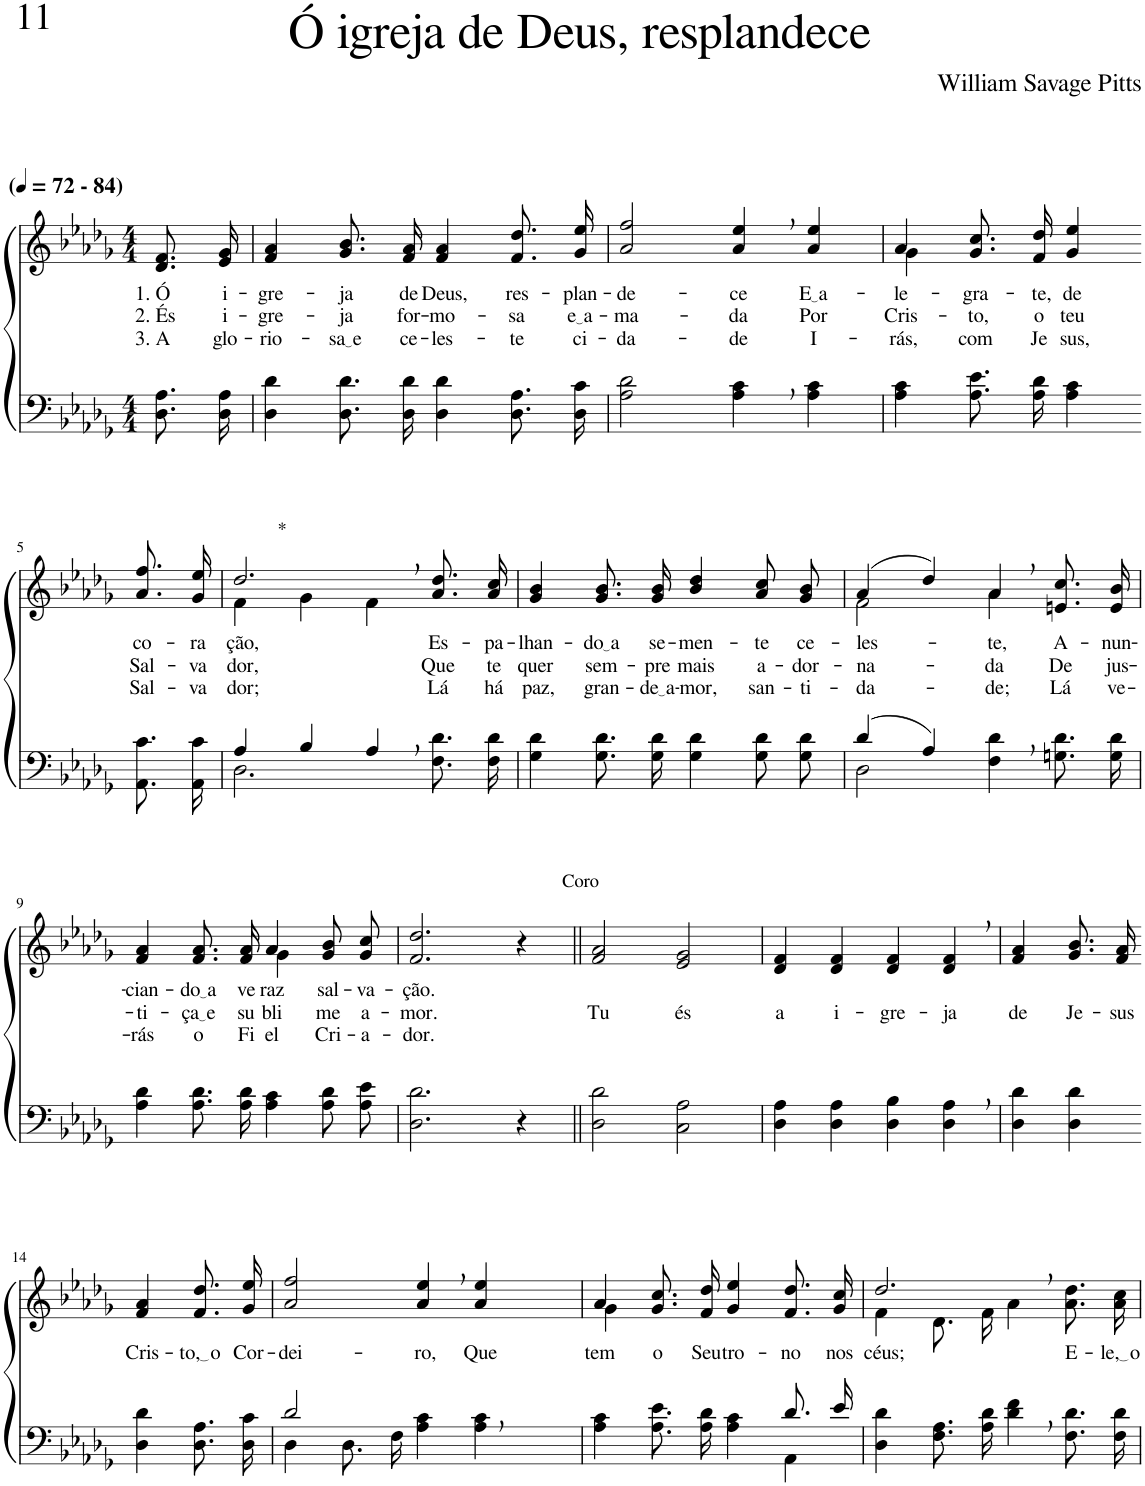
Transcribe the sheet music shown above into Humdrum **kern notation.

**kern	**kern	**text	**text	**text
*part2	*part1	*part1	*part1	*part1
*staff2	*staff1	*staff1	*staff1	*staff1
*I"Parte III e IV	*I"Parte I e II	*	*	*
*clefF4	*clefG2	*	*	*
*Trd2c3	*Trd2c3	*	*	*
*k[b-e-a-d-g-]	*k[b-e-a-d-g-]	*	*	*
*M4/4	*M4/4	*	*	*
*MM72	*MM72	*	*	*
=1	=1	=1	=1	=1
!	!LO:TX:a:B:t=(	!	!	!
!	!LO:TX:a:B:t=- 84)	!	!	!
!	!	!LO:LY:b	!LO:LY:b	!LO:LY:b
8.D-\ 8.A-\L	8.d-/ 8.f/L	1. Ó	2. És	3. A
!	!	!LO:LY:b	!LO:LY:b	!LO:LY:b
16D-\ 16A-\Jk	16e-/ 16g-/Jk	i-	i-	glo-
=2	=2	=2	=2	=2
!	!	!LO:LY:b	!LO:LY:b	!LO:LY:b
4D-\ 4d-\	4f/ 4a-/	-gre-	-gre-	-rio-
!	!	!LO:LY:b	!LO:LY:b	!LO:LY:b
8.D-\ 8.d-\L	8.g-/ 8.b-/L	-ja	-ja	sa e
!	!	!LO:LY:b	!LO:LY:b	!LO:LY:b
16D-\ 16d-\Jk	16f/ 16a-/Jk	de	for-	ce-
!	!	!LO:LY:b	!LO:LY:b	!LO:LY:b
4D-\ 4d-\	4f/ 4a-/	Deus,	-mo-	-les-
!	!	!LO:LY:b	!LO:LY:b	!LO:LY:b
8.D-\ 8.A-\L	8.f\ 8.dd-\L	res-	-sa	-te
!	!	!LO:LY:b	!LO:LY:b	!LO:LY:b
16D-\ 16c\Jk	16g-\ 16ee-\Jk	-plan-	e a	ci-
=3	=3	=3	=3	=3
!	!	!LO:LY:b	!LO:LY:b	!LO:LY:b
2A-\ 2d-\	2a-/ 2ff/	-de-	-ma-	-da-
!	!	!LO:LY:b	!LO:LY:b	!LO:LY:b
4A-\, 4c\,	4a-/, 4ee-/,	-ce	-da	-de
!	!	!LO:LY:b	!LO:LY:b	!LO:LY:b
4A-\ 4c\	4a-/ 4ee-/	E a	Por	I-
=4	=4	=4	=4	=4
!	!	!LO:LY:b	!LO:LY:b	!LO:LY:b
*	*^	*	*	*
4A-\ 4c\	4a-/	4g-\	le-	Cris-	-rás,
!	!	!	!LO:LY:b	!LO:LY:b	!LO:LY:b
8.A-\ 8.e-\L	8.g-\ 8.cc\L	2ryy	-gra-	-to,	com
!	!	!	!LO:LY:b	!LO:LY:b	!LO:LY:b
16A-\ 16d-\Jk	16f\ 16dd-\Jk	.	-te,	o	Je
!	!	!	!LO:LY:b	!LO:LY:b	!LO:LY:b
4A-\ 4c\	4g-/ 4ee-/	.	de	teu	sus,
*	*v	*v	*	*	*
!!LO:LB:g=z
=5-	=5-	=5-	=5-	=5-
!	!	!LO:LY:b	!LO:LY:b	!LO:LY:b
8.AA-\ 8.c\L	8.a-\ 8.ff\L	co-	Sal-	Sal-
!	!	!LO:LY:b	!LO:LY:b	!LO:LY:b
16AA-\ 16c\Jk	16g-\ 16ee-\Jk	-ra-	-va-	-va-
=6	=6	=6	=6	=6
*^	*^	*	*	*
!	!	!LO:TX:a:t=*	!	!	!	!
!	!	!	!	!LO:LY:b	!LO:LY:b	!LO:LY:b
4A-/	2.D-\	2.dd-,/	4f\	-ção,	-dor,	-dor;
4B-/	.	.	4g-\	.	.	.
4A-,/	.	.	4f\	.	.	.
!	!	!	!	!LO:LY:b	!LO:LY:b	!LO:LY:b
4ryy	8.F\ 8.d-\L	8.a-\ 8.dd-\L	4ryy	Es-	Que	Lá
!	!	!	!	!LO:LY:b	!LO:LY:b	!LO:LY:b
.	16F\ 16d-\Jk	16a-\ 16cc\Jk	.	-pa-	te	há
*	*	*v	*v	*	*	*
=7	=7	=7	=7	=7	=7
!	!	!	!LO:LY:b	!LO:LY:b	!LO:LY:b
*v	*v	*	*	*	*
4G-\ 4d-\	4g-/ 4b-/	-lhan-	quer	paz,
!	!	!LO:LY:b	!LO:LY:b	!LO:LY:b
8.G-\ 8.d-\L	8.g-/ 8.b-/L	do a	sem-	gran-
!	!	!LO:LY:b	!LO:LY:b	!LO:LY:b
16G-\ 16d-\Jk	16g-/ 16b-/Jk	se-	-pre	de a
!	!	!LO:LY:b	!LO:LY:b	!LO:LY:b
4G-\ 4d-\	4b-/ 4dd-/	-men-	mais	-mor,
!	!	!LO:LY:b	!LO:LY:b	!LO:LY:b
8G-\ 8d-\L	8a-/ 8cc/L	-te	a-	san-
!	!	!LO:LY:b	!LO:LY:b	!LO:LY:b
8G-\ 8d-\J	8g-/ 8b-/J	ce-	-dor-	-ti-
=8	=8	=8	=8	=8
*^	*	*	*	*
!	!	!	!LO:LY:b	!LO:LY:b	!LO:LY:b
*	*	*^	*	*	*
(4d-/	2D-\	(4a-/	2f\	-les-	-na-	-da-
4A-/)	.	4dd-/)	.	.	.	.
!	!	!	!	!LO:LY:b	!LO:LY:b	!LO:LY:b
4F\, 4d-\,	2ryy	4a-,/	4a-\	te,	da	de;
!	!	!	!	!LO:LY:b	!LO:LY:b	!LO:LY:b
8.Gn\ 8.d-\L	.	8.en/ 8.cc/L	4ryy	A-	De	Lá
!	!	!	!	!LO:LY:b	!LO:LY:b	!LO:LY:b
16G\ 16d-\Jk	.	16e/ 16b-/Jk	.	nun-	jus-	ve-
*v	*v	*	*	*	*	*
!!LO:LB:g=z	!!
=9	=9	=9	=9	=9	=9
!	!	!	!LO:LY:b	!LO:LY:b	!LO:LY:b
4A-\ 4d-\	4f/ 4a-/	2ryy	-cian-	-ti-	-rás
!	!	!	!LO:LY:b	!LO:LY:b	!LO:LY:b
8.A-\ 8.d-\L	8.f/ 8.a-/L	.	do a	ça e	o
!	!	!	!LO:LY:b	!LO:LY:b	!LO:LY:b
16A-\ 16d-\Jk	16f/ 16a-/Jk	.	ve-	su-	Fi
!	!	!	!LO:LY:b	!LO:LY:b	!LO:LY:b
4A-\ 4c\	4a-/	4g-\	-raz	-bli-	el
!	!	!	!LO:LY:b	!LO:LY:b	!LO:LY:b
8A-\ 8d-\L	8g-/ 8b-/L	4ryy	sal-	-me	Cri-
!	!	!	!LO:LY:b	!LO:LY:b	!LO:LY:b
8A-\ 8e-\J	8g-/ 8cc/J	.	-va-	a-	-a-
*	*v	*v	*	*	*
=10	=10	=10	=10	=10
!	!	!LO:LY:b	!LO:LY:b	!LO:LY:b
2.D-\ 2.d-\	2.f/ 2.dd-/	-ção.	-mor.	-dor.
!	!LO:TX:a:t=Coro	!	!	!
4r	4r	.	.	.
=11||	=11||	=11||	=11||	=11||
!	!	!	!LO:LY:b	!
2D-\ 2d-\	2f/ 2a-/	.	Tu	.
!	!	!	!LO:LY:b	!
2C\ 2A-\	2e-/ 2g-/	.	és	.
=12	=12	=12	=12	=12
!	!	!	!LO:LY:b	!
4D-\ 4A-\	4d-/ 4f/	.	a	.
!	!	!	!LO:LY:b	!
4D-\ 4A-\	4d-/ 4f/	.	i-	.
!	!	!	!LO:LY:b	!
4D-\ 4B-\	4d-/ 4f/	.	-gre-	.
!	!	!	!LO:LY:b	!
4D-\, 4A-\,	4d-/, 4f/,	.	-ja	.
=13	=13	=13	=13	=13
!	!	!	!LO:LY:b	!
4D-\ 4d-\	4f/ 4a-/	.	de	.
!	!	!	!LO:LY:b	!
4D-\ 4d-\	8.g-/ 8.b-/L	.	Je-	.
!	!	!	!LO:LY:b	!
.	16f/ 16a-/Jk	.	-sus	.
!!LO:LB:g=z
=14-	=14-	=14-	=14-	=14-
!	!	!LO:LY:b	!	!
4D-\ 4d-\	4f/ 4a-/	Cris-	.	.
!	!	!LO:LY:b	!	!
8.D-\ 8.A-\L	8.f\ 8.dd-\L	to, o	.	.
!	!	!LO:LY:b	!	!
16D-\ 16c\Jk	16g-\ 16ee-\Jk	Cor-	.	.
=15	=15	=15	=15	=15
*^	*	*	*	*
!	!	!	!LO:LY:b	!	!
2d-/	4D-\	2a-/ 2ff/	-dei-	.	.
.	8.D-\L	.	.	.	.
.	16F\Jk	.	.	.	.
!	!	!	!LO:LY:b	!	!
2ryy	4A-\ 4c\	4a-/, 4ee-/,	-ro,	.	.
!	!	!	!LO:LY:b	!	!
.	4A-\ 4c\	4a-/ 4ee-/	Que	.	.
=16	=16	=16	=16	=16	=16
*	*	*^	*	*	*
!	!	!	!	!LO:LY:b	!	!
2.ryy	4A-\ 4c\	4a-/	4g-\	tem	.	.
!	!	!	!	!LO:LY:b	!	!
.	8.A-\ 8.e-\L	8.g-\ 8.cc\L	2.ryy	o	.	.
!	!	!	!	!LO:LY:b	!	!
.	16A-\ 16d-\Jk	16f\ 16dd-\Jk	.	Seu	.	.
!	!	!	!	!LO:LY:b	!	!
.	4A-\ 4c\	4g-/ 4ee-/	.	tro-	.	.
!	!	!	!	!LO:LY:b	!	!
8.d-/L	4AA-\	8.f/ 8.dd-/L	.	-no	.	.
!	!	!	!	!LO:LY:b	!	!
16e-/Jk	.	16g-/ 16cc/Jk	.	nos	.	.
*v	*v	*	*	*	*	*
=17	=17	=17	=17	=17	=17
!	!	!	!LO:LY:b	!	!
4D-\ 4d-\	2.dd-,/	4f\	céus;	.	.
8.F\ 8.A-\L	.	8.d-\L	.	.	.
16A-\ 16d-\Jk	.	16f\Jk	.	.	.
4d-\, 4f\,	.	4a-\	.	.	.
!	!	!	!LO:LY:b	!	!
8.F\ 8.d-\L	8.a-\ 8.dd-\L	4ryy	E-	.	.
!	!	!	!LO:LY:b	!	!
16F\ 16d-\Jk	16a-\ 16cc\Jk	.	le, o	.	.
*	*v	*v	*	*	*
=	=	=	=	=
*-	*-	*-	*-	*-
